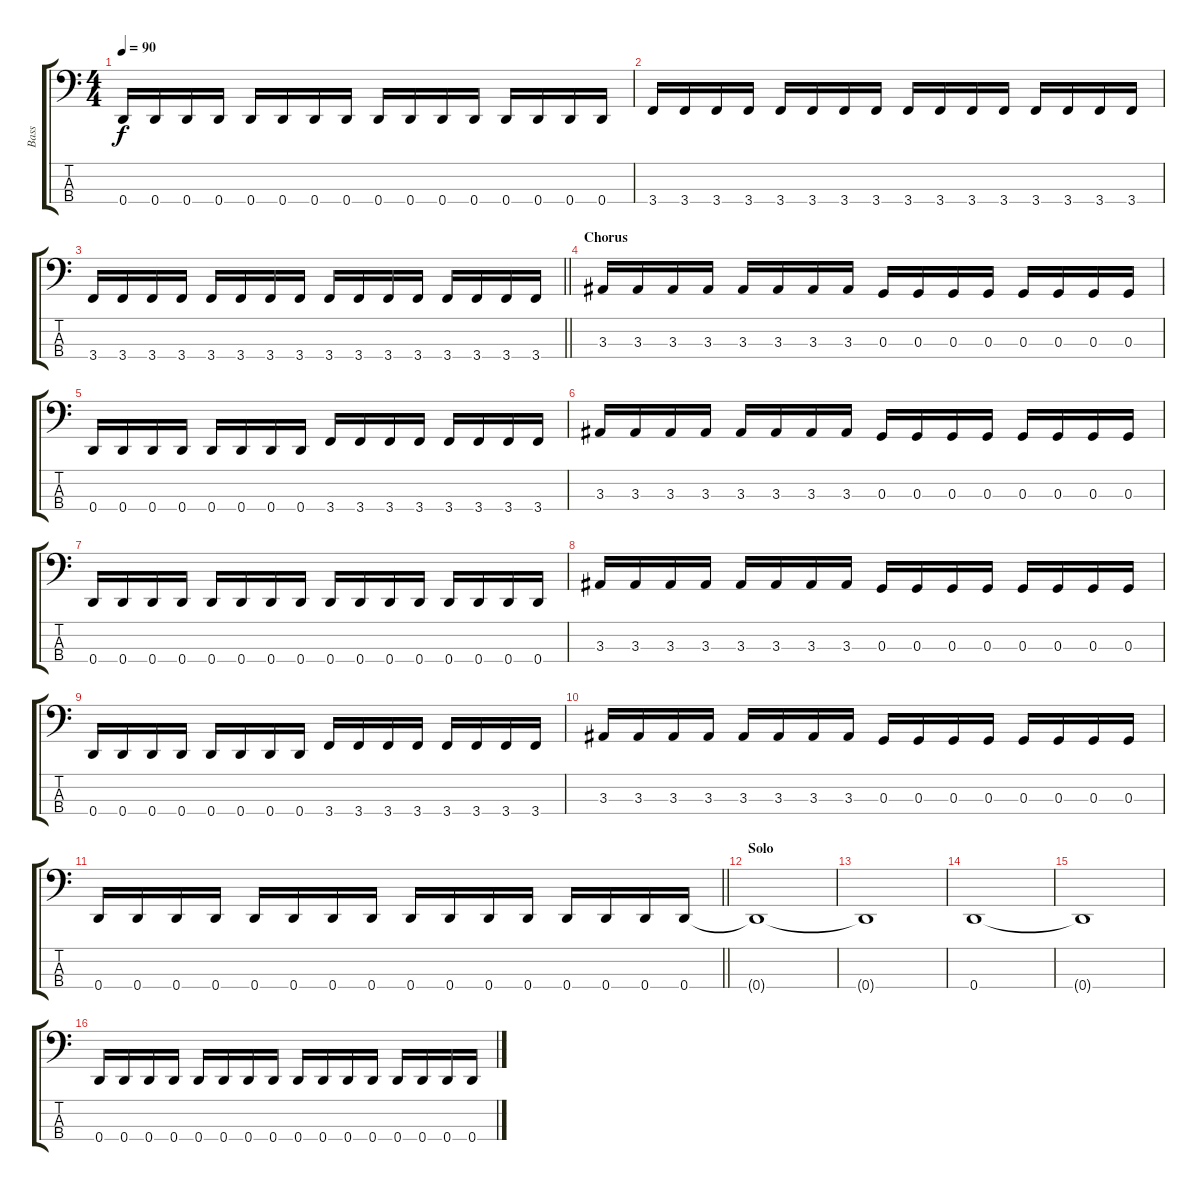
\track ("Bass" "Bass") {instrument electricbassfinger}
\staff {score tabs}
\tuning (F2 C2 G1 D1) {hide}
\ts (4 4)
\tempo 90
\clef f4
\ks c
0.4.16{dy f} 0.4.16 0.4.16 0.4.16 0.4.16 0.4.16 0.4.16 0.4.16 0.4.16 0.4.16 0.4.16 0.4.16 0.4.16 0.4.16 0.4.16 0.4.16 |
3.4.16 3.4.16 3.4.16 3.4.16 3.4.16 3.4.16 3.4.16 3.4.16 3.4.16 3.4.16 3.4.16 3.4.16 3.4.16 3.4.16 3.4.16 3.4.16 |
\barLineRight lightlight
3.4.16 3.4.16 3.4.16 3.4.16 3.4.16 3.4.16 3.4.16 3.4.16 3.4.16 3.4.16 3.4.16 3.4.16 3.4.16 3.4.16 3.4.16 3.4.16 |
\section ("" "Chorus")
3.3.16 3.3.16 3.3.16 3.3.16 3.3.16 3.3.16 3.3.16 3.3.16 0.3.16 0.3.16 0.3.16 0.3.16 0.3.16 0.3.16 0.3.16 0.3.16 |
0.4.16 0.4.16 0.4.16 0.4.16 0.4.16 0.4.16 0.4.16 0.4.16 3.4.16 3.4.16 3.4.16 3.4.16 3.4.16 3.4.16 3.4.16 3.4.16 |
3.3.16 3.3.16 3.3.16 3.3.16 3.3.16 3.3.16 3.3.16 3.3.16 0.3.16 0.3.16 0.3.16 0.3.16 0.3.16 0.3.16 0.3.16 0.3.16 |
0.4.16 0.4.16 0.4.16 0.4.16 0.4.16 0.4.16 0.4.16 0.4.16 0.4.16 0.4.16 0.4.16 0.4.16 0.4.16 0.4.16 0.4.16 0.4.16 |
3.3.16 3.3.16 3.3.16 3.3.16 3.3.16 3.3.16 3.3.16 3.3.16 0.3.16 0.3.16 0.3.16 0.3.16 0.3.16 0.3.16 0.3.16 0.3.16 |
0.4.16 0.4.16 0.4.16 0.4.16 0.4.16 0.4.16 0.4.16 0.4.16 3.4.16 3.4.16 3.4.16 3.4.16 3.4.16 3.4.16 3.4.16 3.4.16 |
3.3.16 3.3.16 3.3.16 3.3.16 3.3.16 3.3.16 3.3.16 3.3.16 0.3.16 0.3.16 0.3.16 0.3.16 0.3.16 0.3.16 0.3.16 0.3.16 |
\barLineRight lightlight
0.4.16 0.4.16 0.4.16 0.4.16 0.4.16 0.4.16 0.4.16 0.4.16 0.4.16 0.4.16 0.4.16 0.4.16 0.4.16 0.4.16 0.4.16 0.4.16 |
\section ("" "Solo")
0.4{t}.1 |
0.4{t}.1 |
0.4.1 |
0.4{t}.1 |
0.4.16 0.4.16 0.4.16 0.4.16 0.4.16 0.4.16 0.4.16 0.4.16 0.4.16 0.4.16 0.4.16 0.4.16 0.4.16 0.4.16 0.4.16 0.4.16
